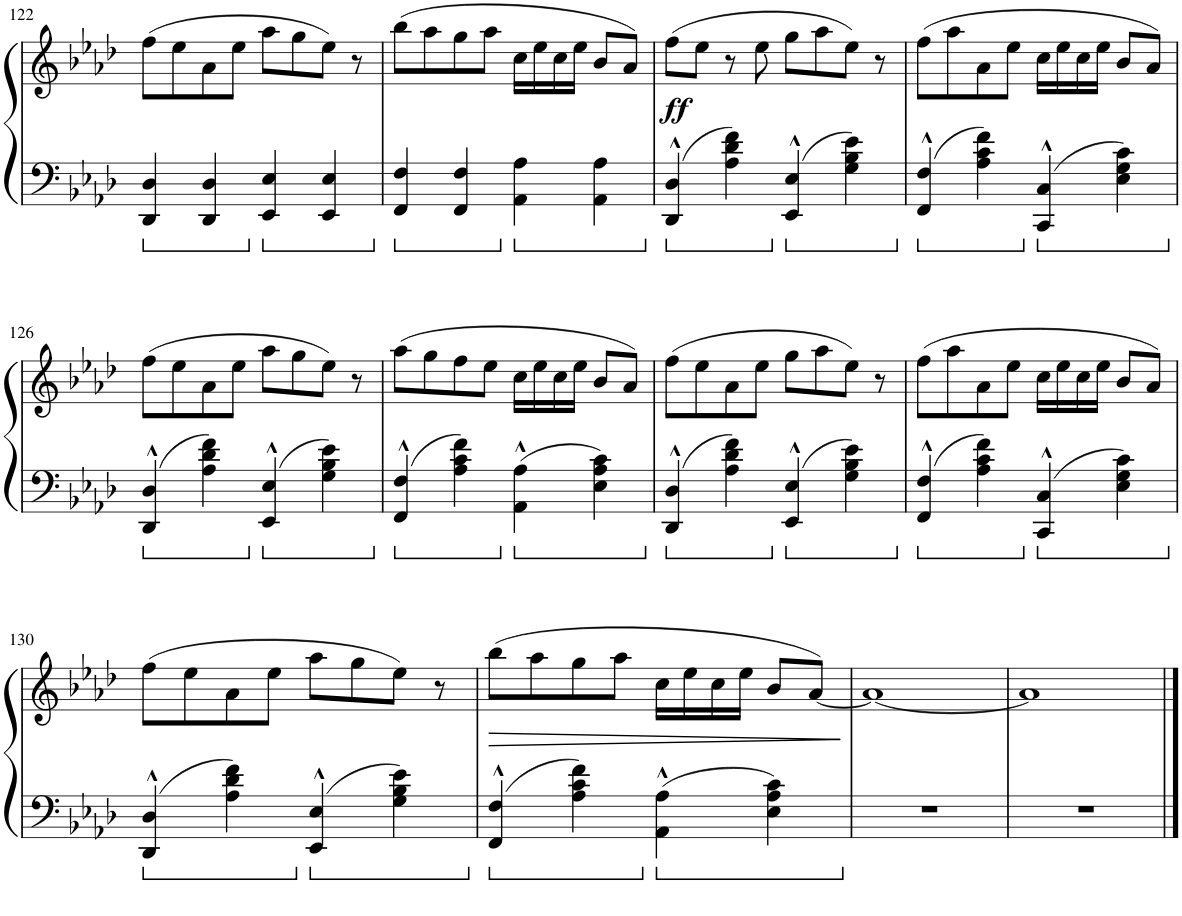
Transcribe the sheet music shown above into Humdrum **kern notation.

**kern	**kern	**dynam
*part1	*part1	*part1
*staff2	*staff1	*staff1/2
*I"Piano	*	*
*I'Pno.	*	*
!!LO:PB:g=z
*clefF4	*clefG2	*
*k[b-e-a-d-]	*k[b-e-a-d-]	*
*M4/4	*M4/4	*
=122	=122	=122
4DD-/ 4D-/	(8ff\L	.
.	8ee-\	.
4DD-/ 4D-/	8a-\	.
.	8ee-\J	.
4EE-/ 4E-/	8aa-\L	.
.	8gg\	.
4EE-/ 4E-/	8ee-\J)	.
.	8r	.
=123	=123	=123
4FF/ 4F/	(8bb-\L	.
.	8aa-\	.
4FF/ 4F/	8gg\	.
.	8aa-\J	.
4AA-\ 4A-\	16cc\LL	.
.	16ee-\	.
.	16cc\	.
.	16ee-\JJ	.
4AA-\ 4A-\	8b-/L	.
.	8a-/J)	.
=124	=124	=124
!	!	!LO:DY:b
4DD-/^^ 4D-/^^	(8ff\L	ff
.	8ee-\J	.
4A-\ 4d-\ 4f\	8r	.
.	8ee-\	.
4EE-/^^ 4E-/^^	8gg\L	.
.	8aa-\	.
4G\ 4B-\ 4e-\	8ee-\J)	.
.	8r	.
=125	=125	=125
4FF/^^ 4F/^^	(8ff\L	.
.	8aa-\	.
4A-\ 4c\ 4f\	8a-\	.
.	8ee-\J	.
4CC/^^ 4C/^^	16cc\LL	.
.	16ee-\	.
.	16cc\	.
.	16ee-\JJ	.
4E-\ 4G\ 4c\	8b-/L	.
.	8a-/J)	.
!!LO:LB:g=z
=126	=126	=126
4DD-/^^ 4D-/^^	(8ff\L	.
.	8ee-\	.
4A-\ 4d-\ 4f\	8a-\	.
.	8ee-\J	.
4EE-/^^ 4E-/^^	8aa-\L	.
.	8gg\	.
4G\ 4B-\ 4e-\	8ee-\J)	.
.	8r	.
=127	=127	=127
4FF/^^ 4F/^^	(8aa-\L	.
.	8gg\	.
4A-\ 4c\ 4f\	8ff\	.
.	8ee-\J	.
4AA-\^^ 4A-\^^	16cc\LL	.
.	16ee-\	.
.	16cc\	.
.	16ee-\JJ	.
4E-\ 4A-\ 4c\	8b-/L	.
.	8a-/J)	.
=128	=128	=128
4DD-/^^ 4D-/^^	(8ff\L	.
.	8ee-\	.
4A-\ 4d-\ 4f\	8a-\	.
.	8ee-\J	.
4EE-/^^ 4E-/^^	8gg\L	.
.	8aa-\	.
4G\ 4B-\ 4e-\	8ee-\J)	.
.	8r	.
=129	=129	=129
4FF/^^ 4F/^^	(8ff\L	.
.	8aa-\	.
4A-\ 4c\ 4f\	8a-\	.
.	8ee-\J	.
4CC/^^ 4C/^^	16cc\LL	.
.	16ee-\	.
.	16cc\	.
.	16ee-\JJ	.
4E-\ 4G\ 4c\	8b-/L	.
.	8a-/J)	.
!!LO:LB:g=z
=130	=130	=130
4DD-/^^ 4D-/^^	(8ff\L	.
.	8ee-\	.
4A-\ 4d-\ 4f\	8a-\	.
.	8ee-\J	.
4EE-/^^ 4E-/^^	8aa-\L	.
.	8gg\	.
4G\ 4B-\ 4e-\	8ee-\J)	.
.	8r	.
=131	=131	=131
!	!	!LO:HP:b
4FF/^^ 4F/^^	(8bb-\L	>
.	8aa-\	.
4A-\ 4c\ 4f\	8gg\	.
.	8aa-\J	.
4AA-\^^ 4A-\^^	16cc\LL	.
.	16ee-\	.
.	16cc\	.
.	16ee-\JJ	.
4E-\ 4A-\ 4c\	8b-/L	.
.	[8a-/J)	.
.	.	]
=132	=132	=132
1r	1a-_	.
=133	=133	=133
1r	1a-]	.
==	==	==
*-	*-	*-
